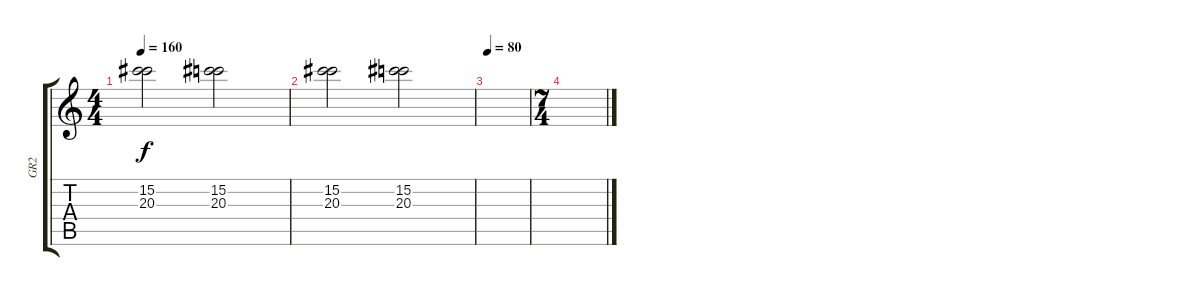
\track ("GR2" "GR2") {instrument overdrivenguitar}
\staff {score tabs}
\tuning (D4 A3 F3 C3 G2 C2) {hide}
\ts (4 4)
\tempo 160
\clef g2
\ks c
(15.2 20.3).2{dy f} (15.2 20.3).2 |
(15.2 20.3).2 (15.2 20.3).2 |
\tempo 80
|
\ts (7 4)
